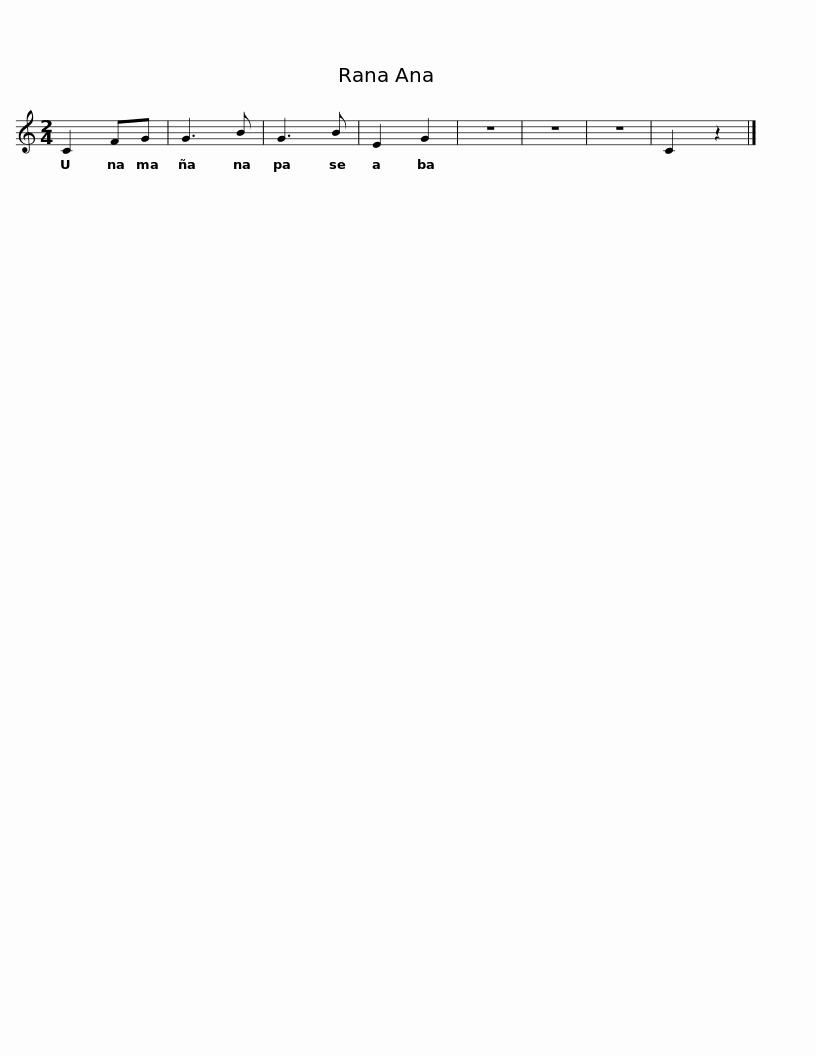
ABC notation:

X:1
L:1/8
M:2/4
I:linebreak $
K:C
V:1 treble
V:1
 C2 FG | G3 B | G3 B | E2 G2 |$ z4 | %5
 z4 | z4 | C2 z2 |] %8
